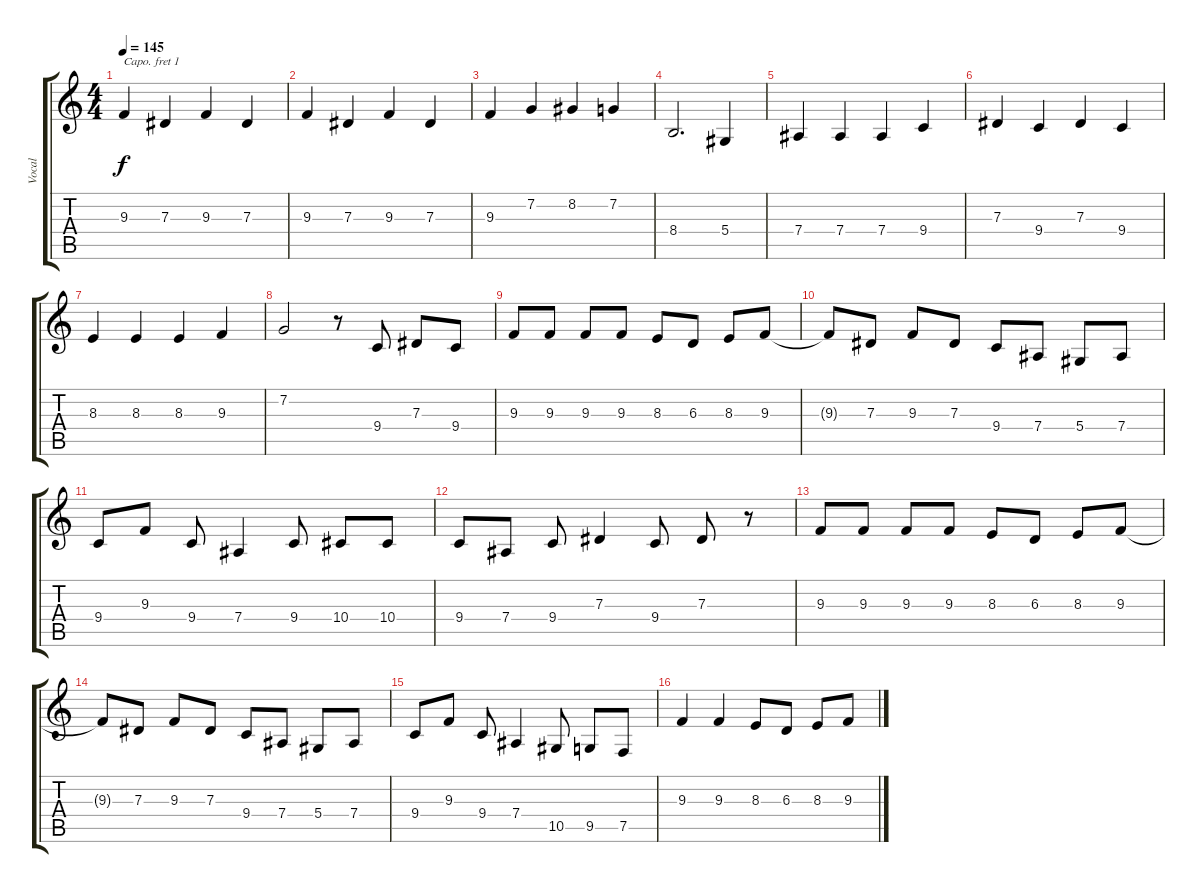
\track ("Vocal" "Vocal") {instrument voiceoohs}
\staff {score tabs}
\capo 1
\tuning (E4 B3 G3 D3 A2 E2) {hide}
\ts (4 4)
\tempo 145
\clef g2
\ks c
9.3.4{dy f} 7.3.4 9.3.4 7.3.4 |
9.3.4 7.3.4 9.3.4 7.3.4 |
9.3.4 7.2.4 8.2.4 7.2.4 |
8.4.2{d} 5.4.4 |
7.4.4 7.4.4 7.4.4 9.4.4 |
7.3.4 9.4.4 7.3.4 9.4.4 |
8.3.4 8.3.4 8.3.4 9.3.4 |
7.2.2 r.8 9.4.8 7.3.8 9.4.8 |
9.3.8 9.3.8 9.3.8 9.3.8 8.3.8 6.3.8 8.3.8 9.3.8 |
9.3{t}.8 7.3.8 9.3.8 7.3.8 9.4.8 7.4.8 5.4.8 7.4.8 |
9.4.8 9.3.8 9.4.8 7.4.4 9.4.8 10.4.8 10.4.8 |
9.4.8 7.4.8 9.4.8 7.3.4 9.4.8 7.3.8 r.8 |
9.3.8 9.3.8 9.3.8 9.3.8 8.3.8 6.3.8 8.3.8 9.3.8 |
9.3{t}.8 7.3.8 9.3.8 7.3.8 9.4.8 7.4.8 5.4.8 7.4.8 |
9.4.8 9.3.8 9.4.8 7.4.4 10.5.8 9.5.8 7.5.8 |
9.3.4 9.3.4 8.3.8 6.3.8 8.3.8 9.3.8
